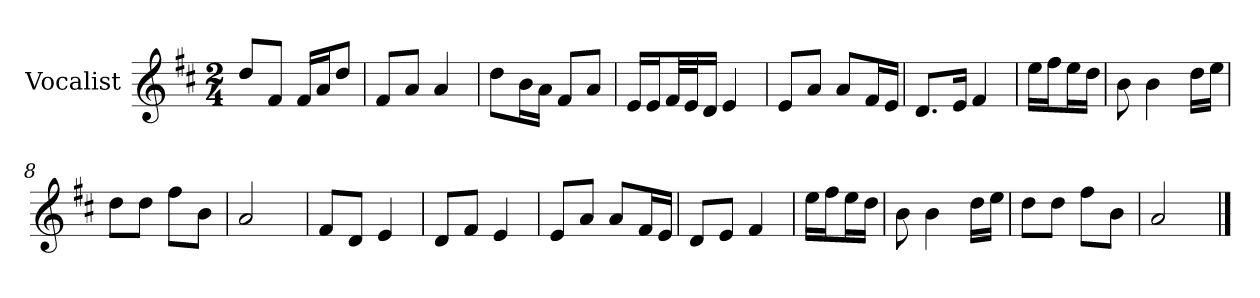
**kern
*part1
*staff1
*I"Vocalist
*k[f#c#]
*D:
*M2/4
=
8ddL
8f#J
16f#LL
16aJ
8ddJ
=1
8f#L
8aJ
4a
=2
8ddL
16bL
16aJJ
8f#L
8aJ
=3
16eLL
16eJ
32f#LL
32eJ
16dJJ
4e
=4
8eL
8aJ
8aL
16f#L
16eJJ
=5
8.dL
16eJk
4f#
=6
16eeLL
16ff#J
16eeL
16ddJJ
=7
8b
4b
16ddLL
16eeJJ
=8
8ddL
8ddJ
8ff#L
8bJ
=9
2a
=10
8f#L
8dJ
4e
=11
8dL
8f#J
4e
=12
8eL
8aJ
8aL
16f#L
16eJJ
=13
8dL
8eJ
4f#
=14
16eeLL
16ff#J
16eeL
16ddJJ
=15
8b
4b
16ddLL
16eeJJ
=16
8ddL
8ddJ
8ff#L
8bJ
=17
2a
==
*-
